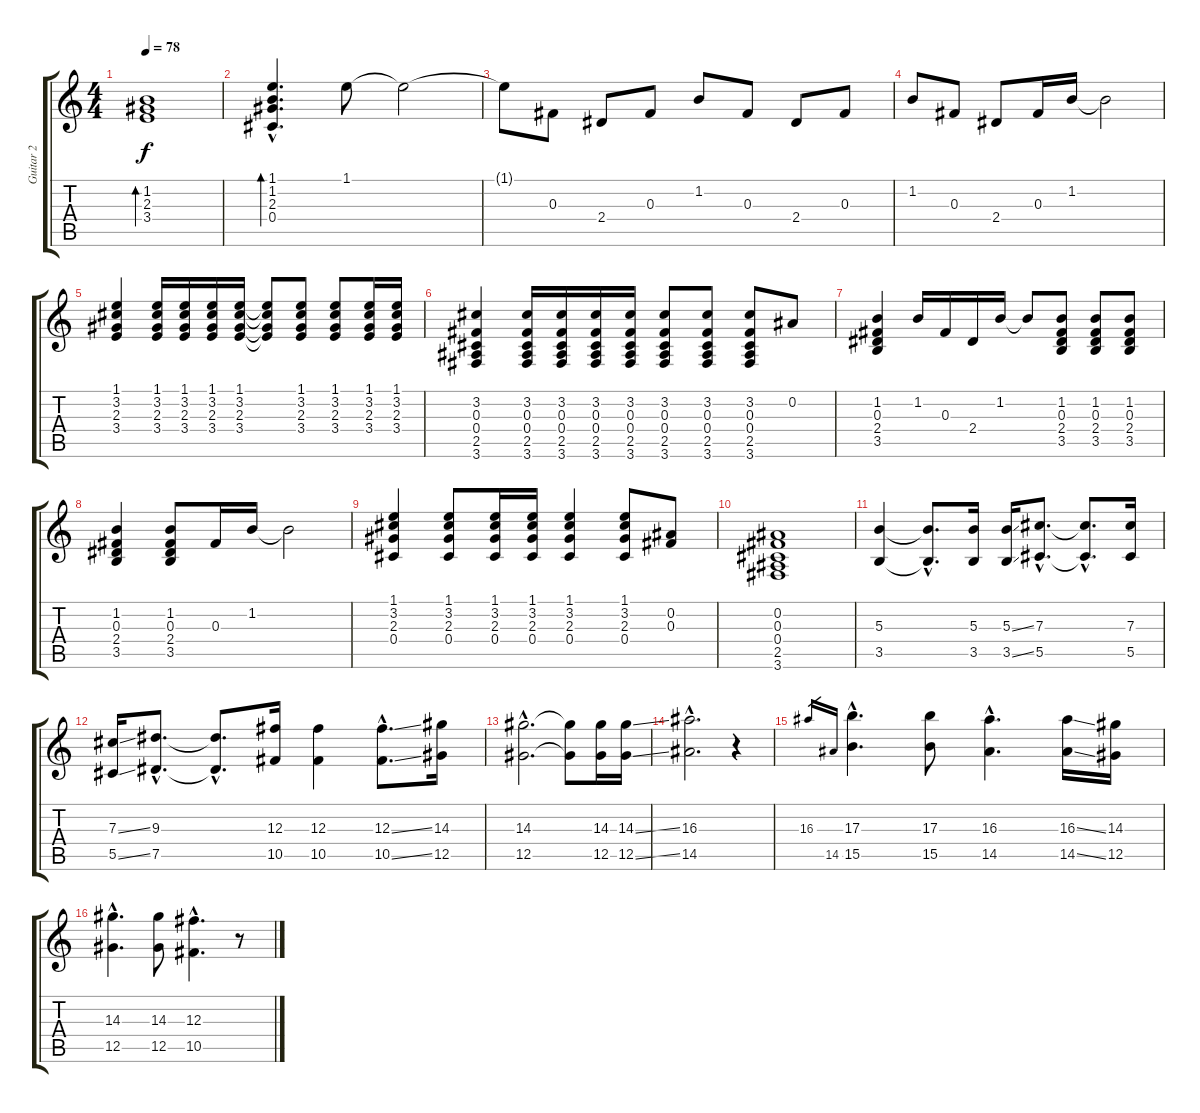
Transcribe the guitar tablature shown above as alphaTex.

\track ("Guitar 2" "Guitar 2") {instrument electricguitarclean}
\staff {score tabs}
\tuning (Eb4 Bb3 Gb3 Db3 Ab2 Eb2) {hide}
\ts (4 4)
\tempo 78
\clef g2
\ks c
(1.2 2.3 3.4).1{bd 60 dy f} |
(1.1{hac} 1.2{hac} 2.3{hac} 0.4{hac}).4{d bd 60} 1.1.8 1.1{t}.2 |
1.1{t}.8 0.3.8 2.4.8 0.3.8 1.2.8 0.3.8 2.4.8 0.3.8 |
1.2.8 0.3.8 2.4.8 0.3.16 1.2.16 1.2{t}.2 |
(1.1 3.2 2.3 3.4).4 (1.1 3.2 2.3 3.4).16 (1.1 3.2 2.3 3.4).16 (1.1 3.2 2.3 3.4).16 (1.1 3.2 2.3 3.4).16 (1.1{t} 3.2{t} 2.3{t} 3.4{t}).8 (1.1 3.2 2.3 3.4).8 (1.1 3.2 2.3 3.4).8 (1.1 3.2 2.3 3.4).16 (1.1 3.2 2.3 3.4).16 |
(3.2 0.3 0.4 2.5 3.6).4 (3.2 0.3 0.4 2.5 3.6).16 (3.2 0.3 0.4 2.5 3.6).16 (3.2 0.3 0.4 2.5 3.6).16 (3.2 0.3 0.4 2.5 3.6).16 (3.2 0.3 0.4 2.5 3.6).8 (3.2 0.3 0.4 2.5 3.6).8 (3.2 0.3 0.4 2.5 3.6).8 0.2.8 |
(1.2 0.3 2.4 3.5).4 1.2.16 0.3.16 2.4.16 1.2.16 1.2{t}.8 (1.2 0.3 2.4 3.5).8 (1.2 0.3 2.4 3.5).8 (1.2 0.3 2.4 3.5).8 |
(1.2 0.3 2.4 3.5).4 (1.2 0.3 2.4 3.5).8 0.3.16 1.2.16 1.2{t}.2 |
(1.1 3.2 2.3 0.4).4 (1.1 3.2 2.3 0.4).8 (1.1 3.2 2.3 0.4).16 (1.1 3.2 2.3 0.4).16 (1.1 3.2 2.3 0.4).4 (1.1 3.2 2.3 0.4).8 (0.2 0.3).8 |
(0.2 0.3 0.4 2.5 3.6).1 |
(5.3 3.5).4{instrument overdrivenguitar} (5.3{hac t} 3.5{hac t}).8{d} (5.3 3.5).16 (5.3{ss} 3.5{ss}).16 (7.3{hac} 5.5{hac}).8{d} (7.3{hac t} 5.5{hac t}).8{d} (7.3 5.5).16 |
(7.3{ss} 5.5{ss}).16 (9.3{hac} 7.5{hac}).8{d} (9.3{hac t} 7.5{hac t}).8{d} (12.3 10.5).16 (12.3 10.5).4 (12.3{ss hac} 10.5{ss hac}).8{d} (14.3 12.5).16 |
(14.3{hac} 12.5{hac}).2{d} (14.3{t} 12.5{t}).8 (14.3 12.5).16 (14.3{ss} 12.5{ss}).16 |
(16.3{hac} 14.5{hac}).2{d} r.4 |
16.3.16{gr} 14.5.16{gr} (17.3{hac} 15.5{hac}).4{d} (17.3 15.5).8 (16.3{hac} 14.5{hac}).4{d} (16.3{ss} 14.5{ss}).16 (14.3 12.5).16 |
(14.3{hac} 12.5{hac}).4{d} (14.3 12.5).8 (12.3{hac} 10.5{hac}).4{d} r.8
